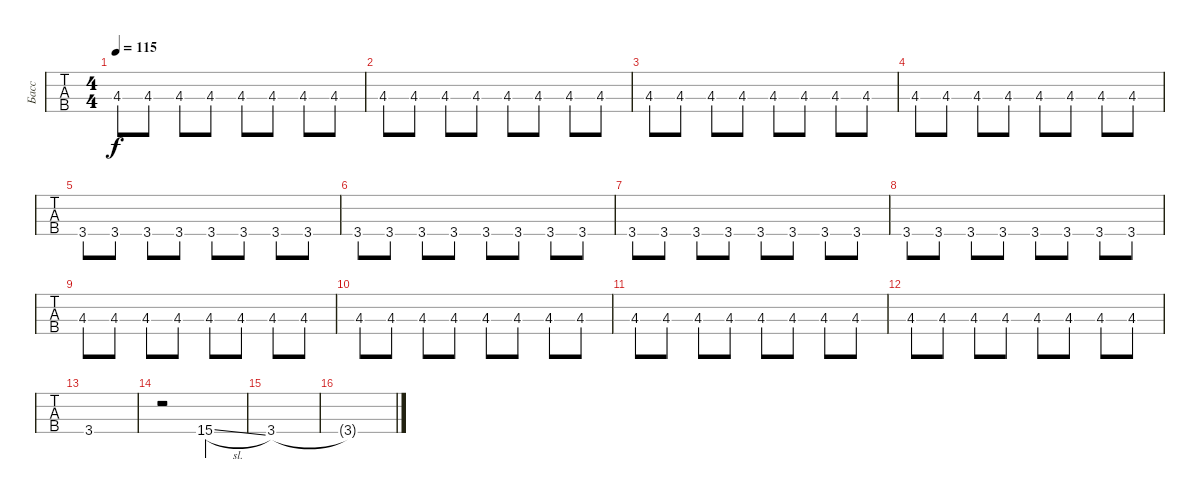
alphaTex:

\track ("Басс" "Басс") {instrument slapbass1}
\staff {tabs}
\tuning (Gb2 Db2 Ab1 Db1) {hide}
\ts (4 4)
\tempo 115
\clef f4
\ks c
4.3.8{dy f} 4.3.8 4.3.8 4.3.8 4.3.8 4.3.8 4.3.8 4.3.8 |
4.3.8 4.3.8 4.3.8 4.3.8 4.3.8 4.3.8 4.3.8 4.3.8 |
4.3.8 4.3.8 4.3.8 4.3.8 4.3.8 4.3.8 4.3.8 4.3.8 |
4.3.8 4.3.8 4.3.8 4.3.8 4.3.8 4.3.8 4.3.8 4.3.8 |
3.4.8 3.4.8 3.4.8 3.4.8 3.4.8 3.4.8 3.4.8 3.4.8 |
3.4.8 3.4.8 3.4.8 3.4.8 3.4.8 3.4.8 3.4.8 3.4.8 |
3.4.8 3.4.8 3.4.8 3.4.8 3.4.8 3.4.8 3.4.8 3.4.8 |
3.4.8 3.4.8 3.4.8 3.4.8 3.4.8 3.4.8 3.4.8 3.4.8 |
4.3.8 4.3.8 4.3.8 4.3.8 4.3.8 4.3.8 4.3.8 4.3.8 |
4.3.8 4.3.8 4.3.8 4.3.8 4.3.8 4.3.8 4.3.8 4.3.8 |
4.3.8 4.3.8 4.3.8 4.3.8 4.3.8 4.3.8 4.3.8 4.3.8 |
4.3.8 4.3.8 4.3.8 4.3.8 4.3.8 4.3.8 4.3.8 4.3.8 |
3.4.1 |
r.2 15.4{sl}.2 |
3.4.1 |
3.4{t}.1
